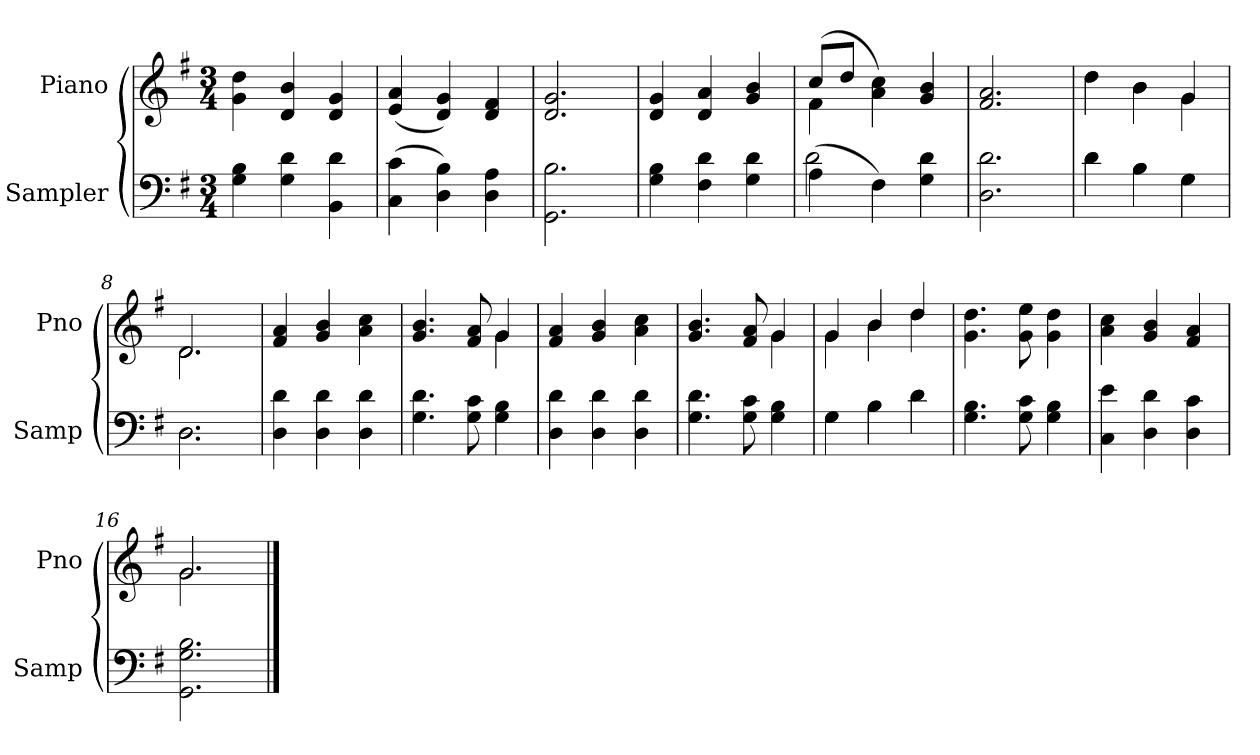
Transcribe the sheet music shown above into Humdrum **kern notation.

**kern	**kern
*part2	*part1
*staff2	*staff1
*I"Sampler	*I"Piano
*I'Samp	*I'Pno
*clefF4	*clefG2
*k[f#]	*k[f#]
*G:	*G:
*M3/4	*M3/4
=1	=1
4G 4B	4g 4dd
4G 4d	4d 4b
4BB 4d	4d 4g
=2	=2
(4C 4c	(4e 4a
4D 4B)	4d 4g)
4D 4A	4d 4f#
=3	=3
2.GG 2.B	2.d 2.g
=4	=4
4G 4B	4d 4g
4F# 4d	4d 4a
4G 4d	4g 4b
=5	=5
*^	*^
(4A\	2d	(8cc/L	4f#
.	.	8dd/J	.
4F#\)	.	4a 4cc)	2ryy
4G 4d	4ryy	4g 4b	.
*v	*v	*	*
*	*v	*v
=6	=6
2.D 2.d	2.f# 2.a
=7	=7
*^	*^
4d\	4d	4dd\	4dd
4B\	4B	4b\	4b
4G\	4G	4g/	4g
=8	=8	=8	=8
2.D\	2.D	2.d/	2.d
*v	*v	*	*
*	*v	*v
=9	=9
4D 4d	4f# 4a
4D 4d	4g 4b
4D 4d	4a 4cc
=10	=10
*	*^
4.G 4.d	4.g 4.b	2ryy
8G 8c	8f# 8a	.
4G 4B	4g/	4g
*	*v	*v
=11	=11
4D 4d	4f# 4a
4D 4d	4g 4b
4D 4d	4a 4cc
=12	=12
*	*^
4.G 4.d	4.g 4.b	2ryy
8G 8c	8f# 8a	.
4G 4B	4g/	4g
=13	=13	=13
*^	*	*
4G\	4G	4g/	4g
4B\	4B	4b/	4b
4d\	4d	4dd/	4dd
*v	*v	*	*
*	*v	*v
=14	=14
4.G 4.B	4.g 4.dd
8G 8c	8g 8ee
4G 4B	4g 4dd
=15	=15
4C 4e	4a 4cc
4D 4d	4g 4b
4D 4c	4f# 4a
=16	=16
*	*^
2.GG 2.G 2.B	2.g/	2.g
*	*v	*v
==	==
*-	*-
